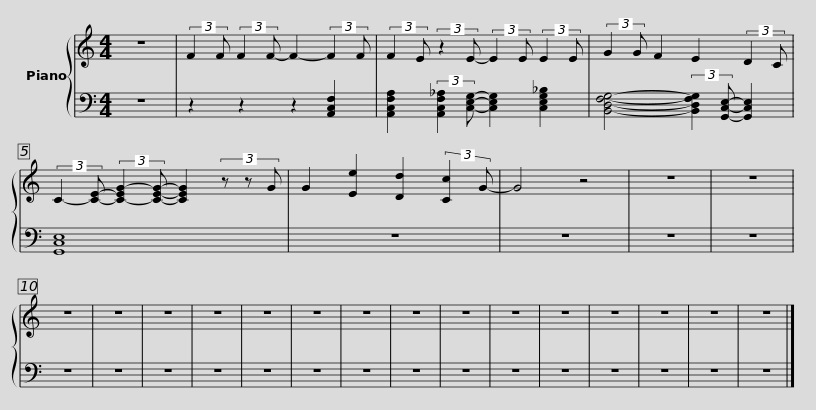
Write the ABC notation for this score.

X:1
%%score { 1 | 2 }
L:1/8
M:4/4
I:linebreak $
K:C
V:1 treble
V:2 bass
V:1
 z8 | (3:2:2F2 F (3:2:2F2 F- F2- (3:2:2F2 F | (3:2:2F2 E (3:2:2z2 E- (3:2:2E2 E (3:2:2E2 E | (3:2:2G2 G F2 E2 (3:2:2D2 C | (3:2:2C2- [CE]- (3:2:2[C-EG-]2 [CEG]- [CEG]2 (3z z G | %5
 G2 [Ee]2 [Dd]2 (3:2:2[Cc]2 G- |$ G4 z4 | z8 | z8 | z8 | %10
 z8 | z8 | z8 | z8 | z8 | %15
 z8 | z8 | z8 | z8 | z8 | %20
 z8 | z8 | z8 | z8 |] %24
V:2
 z8 | z2 z2 z2 [A,,C,F,]2 | [A,,C,F,A,]2 (3:2:2[A,,C,F,_A,]2 [C,E,G,]- [C,E,G,]2 [C,E,G,_B,]2 | [B,,D,F,G,]4- (3:2:2[B,,D,F,G,]2 [G,,C,E,]- [G,,C,E,]2 | [G,,C,E,]8 | %5
 z8 |$ z8 | z8 | z8 | z8 | %10
 z8 | z8 | z8 | z8 | z8 | %15
 z8 | z8 | z8 | z8 | z8 | %20
 z8 | z8 | z8 | z8 |] %24
